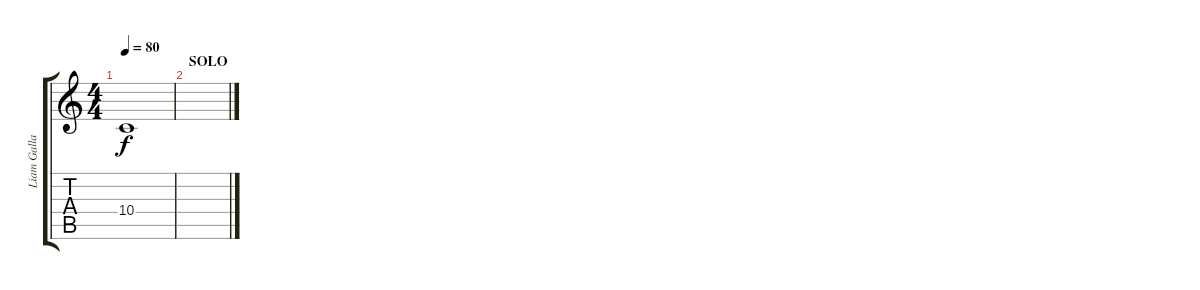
\track ("Liam Gallagher" "Liam Galla") {instrument tenorsax}
\staff {score tabs}
\tuning (E4 B3 G3 D3 A2 E2) {hide}
\ts (4 4)
\tempo 80
\clef g2
\ks c
10.4{t}.1{dy f} |
\section ("" "SOLO")
